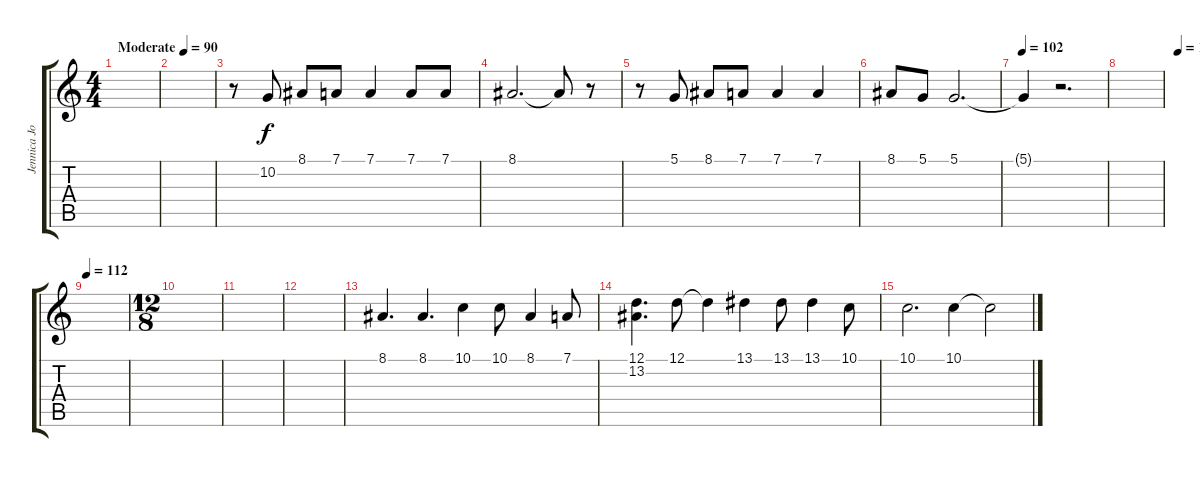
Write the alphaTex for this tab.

\track ("Jennica Johansson" "Jennica Jo") {instrument panflute}
\staff {score tabs}
\tuning (D4 A3 F3 C3 G2 D2) {hide}
\ts (4 4)
\tempo (90 "Moderate")
\clef g2
\ks c
|
|
r.8 10.2.8 8.1.8 7.1.8 7.1.4 7.1.8 7.1.8 |
8.1.2{d} 8.1{t}.8 r.8 |
r.8 5.1.8 8.1.8 7.1.8 7.1.4 7.1.4 |
8.1.8 5.1.8 5.1.2{d} |
\tempo 102
5.1{t}.4 r.2{d} |
\tempo (124 1.375)
|
\tempo 112
|
\ts (12 8)
|
|
|
8.1.4{d} 8.1.4{d} 10.1.4 10.1.8 8.1.4 7.1.8 |
(12.1 13.2).4{d} 12.1.8 12.1{t}.4 13.1.4 13.1.8 13.1.4 10.1.8 |
10.1.2{d} 10.1.4 10.1{t}.2
